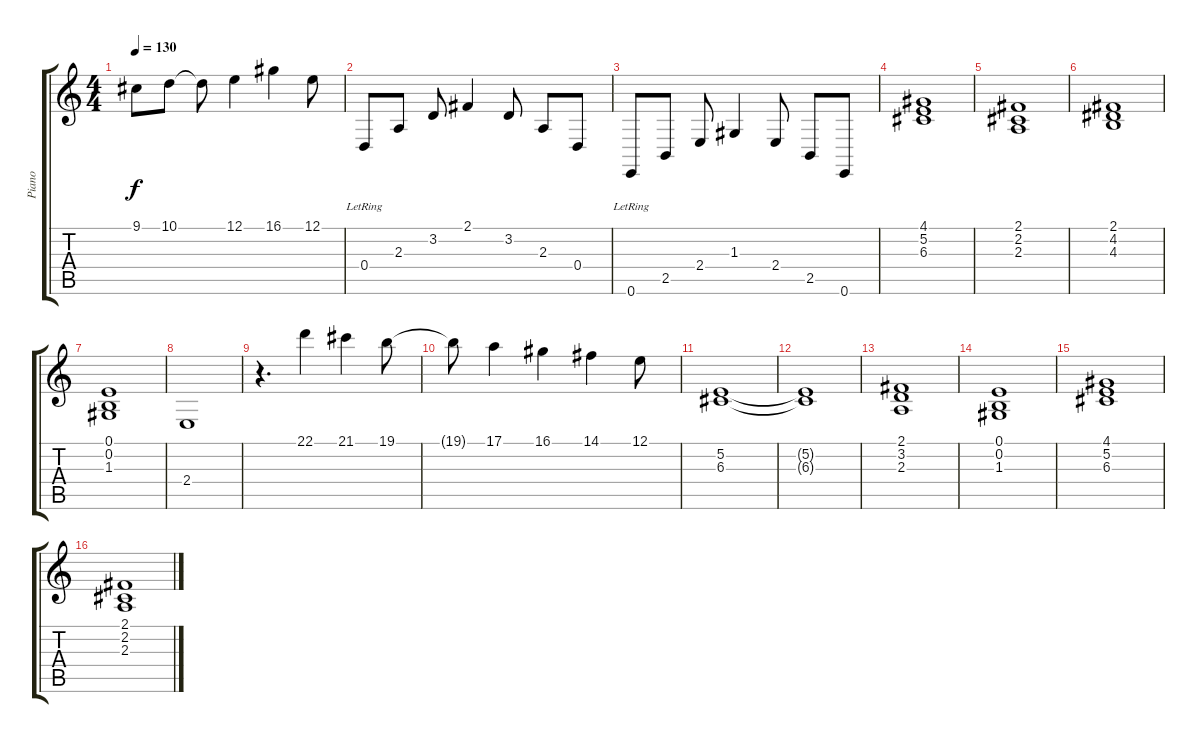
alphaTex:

\track ("Piano" "Piano") {instrument acousticgrandpiano}
\staff {score tabs}
\tuning (E4 B3 G3 D3 A2 E2) {hide}
\ts (4 4)
\tempo 130
\clef g2
\ks c
9.1{t}.8{dy f} 10.1.8 10.1{t}.8 12.1.4 16.1.4 12.1.8 |
0.4{lr}.8 2.3.8 3.2.8 2.1.4 3.2.8 2.3.8 0.4.8 |
0.6{lr}.8 2.5.8 2.4.8 1.3.4 2.4.8 2.5.8 0.6.8 |
(4.1 5.2 6.3).1 |
(2.1 2.2 2.3).1 |
(2.1 4.2 4.3).1 |
(0.1 0.2 1.3).1 |
2.4.1 |
r.4{d} 22.1.4 21.1.4 19.1.8 |
19.1{t}.8 17.1.4 16.1.4 14.1.4 12.1.8 |
(5.2 6.3).1 |
(5.2{t} 6.3{t}).1 |
(2.1 3.2 2.3).1 |
(0.1 0.2 1.3).1 |
(4.1 5.2 6.3).1 |
(2.1 2.2 2.3).1
